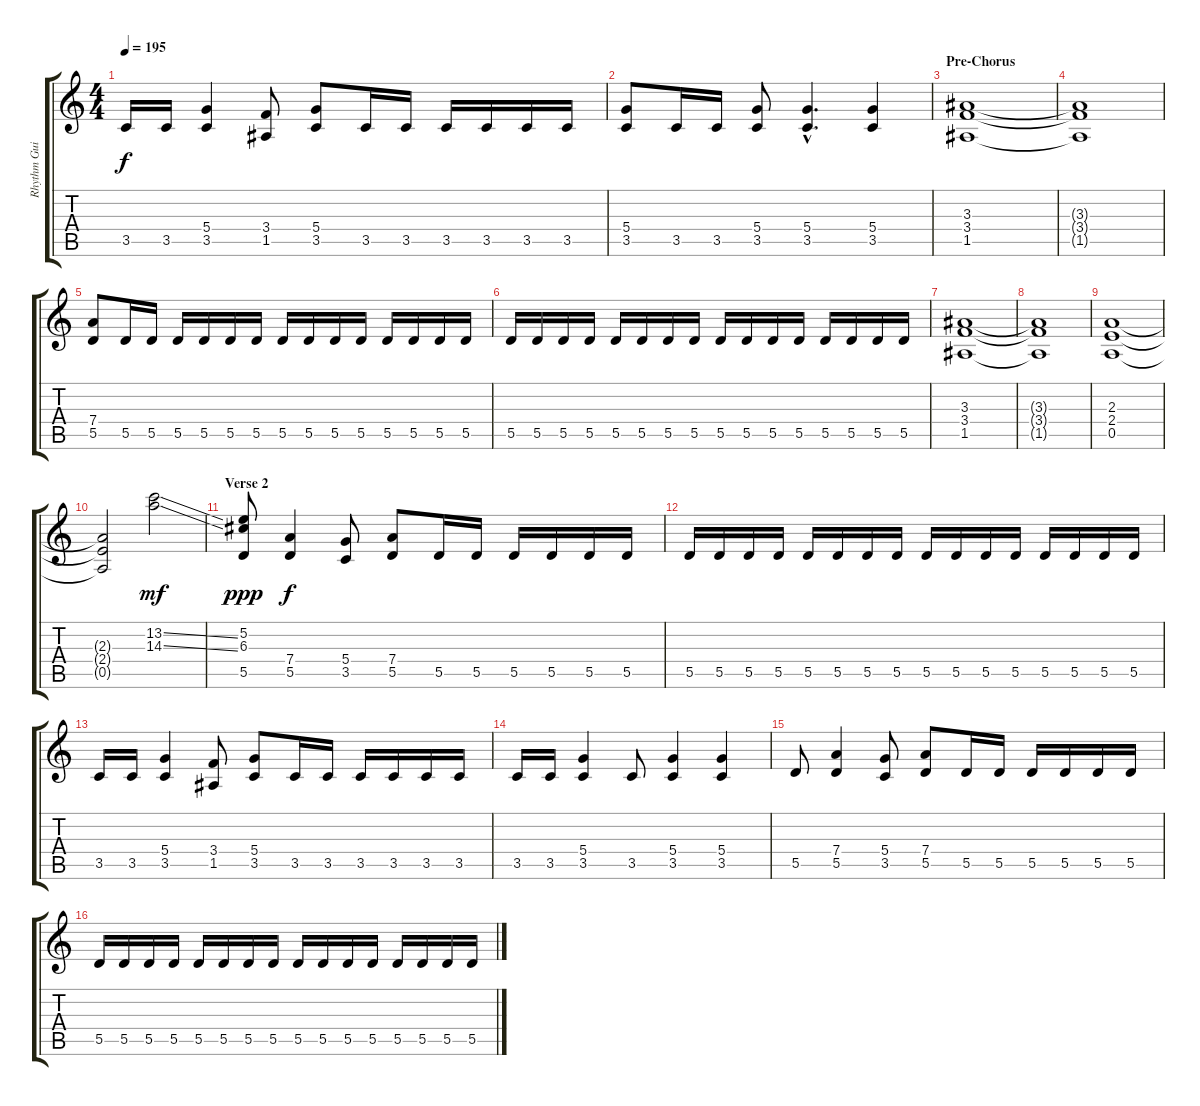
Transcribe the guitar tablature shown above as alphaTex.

\track ("Rhythm Guitar 1" "Rhythm Gui") {instrument distortionguitar}
\staff {score tabs}
\tuning (E4 B3 G3 D3 A2 E2) {hide}
\ts (4 4)
\tempo 195
\clef g2
\ks c
3.5.16{dy f} 3.5.16 (5.4 3.5).4 (3.4 1.5).8 (5.4 3.5).8 3.5.16 3.5.16 3.5.16 3.5.16 3.5.16 3.5.16 |
(5.4 3.5).8 3.5.16 3.5.16 (5.4 3.5).8 (5.4{hac} 3.5{hac}).4{d} (5.4 3.5).4 |
\section ("" "Pre-Chorus")
(3.3 3.4 1.5).1 |
(3.3{t} 3.4{t} 1.5{t}).1 |
(7.4 5.5).8 5.5.16 5.5.16 5.5.16 5.5.16 5.5.16 5.5.16 5.5.16 5.5.16 5.5.16 5.5.16 5.5.16 5.5.16 5.5.16 5.5.16 |
5.5.16 5.5.16 5.5.16 5.5.16 5.5.16 5.5.16 5.5.16 5.5.16 5.5.16 5.5.16 5.5.16 5.5.16 5.5.16 5.5.16 5.5.16 5.5.16 |
(3.3 3.4 1.5).1 |
(3.3{t} 3.4{t} 1.5{t}).1 |
(2.3 2.4 0.5).1 |
(2.3{t} 2.4{t} 0.5{t}).2 (13.2{ss} 14.3{ss}).2{dy mf} |
\section ("" "Verse 2")
(5.2 6.3 5.5).8{dy ppp} (7.4 5.5).4{dy f} (5.4 3.5).8 (7.4 5.5).8 5.5.16 5.5.16 5.5.16 5.5.16 5.5.16 5.5.16 |
5.5.16 5.5.16 5.5.16 5.5.16 5.5.16 5.5.16 5.5.16 5.5.16 5.5.16 5.5.16 5.5.16 5.5.16 5.5.16 5.5.16 5.5.16 5.5.16 |
3.5.16 3.5.16 (5.4 3.5).4 (3.4 1.5).8 (5.4 3.5).8 3.5.16 3.5.16 3.5.16 3.5.16 3.5.16 3.5.16 |
3.5.16 3.5.16 (5.4 3.5).4 3.5.8 (5.4 3.5).4 (5.4 3.5).4 |
5.5.8 (7.4 5.5).4 (5.4 3.5).8 (7.4 5.5).8 5.5.16 5.5.16 5.5.16 5.5.16 5.5.16 5.5.16 |
5.5.16 5.5.16 5.5.16 5.5.16 5.5.16 5.5.16 5.5.16 5.5.16 5.5.16 5.5.16 5.5.16 5.5.16 5.5.16 5.5.16 5.5.16 5.5.16
